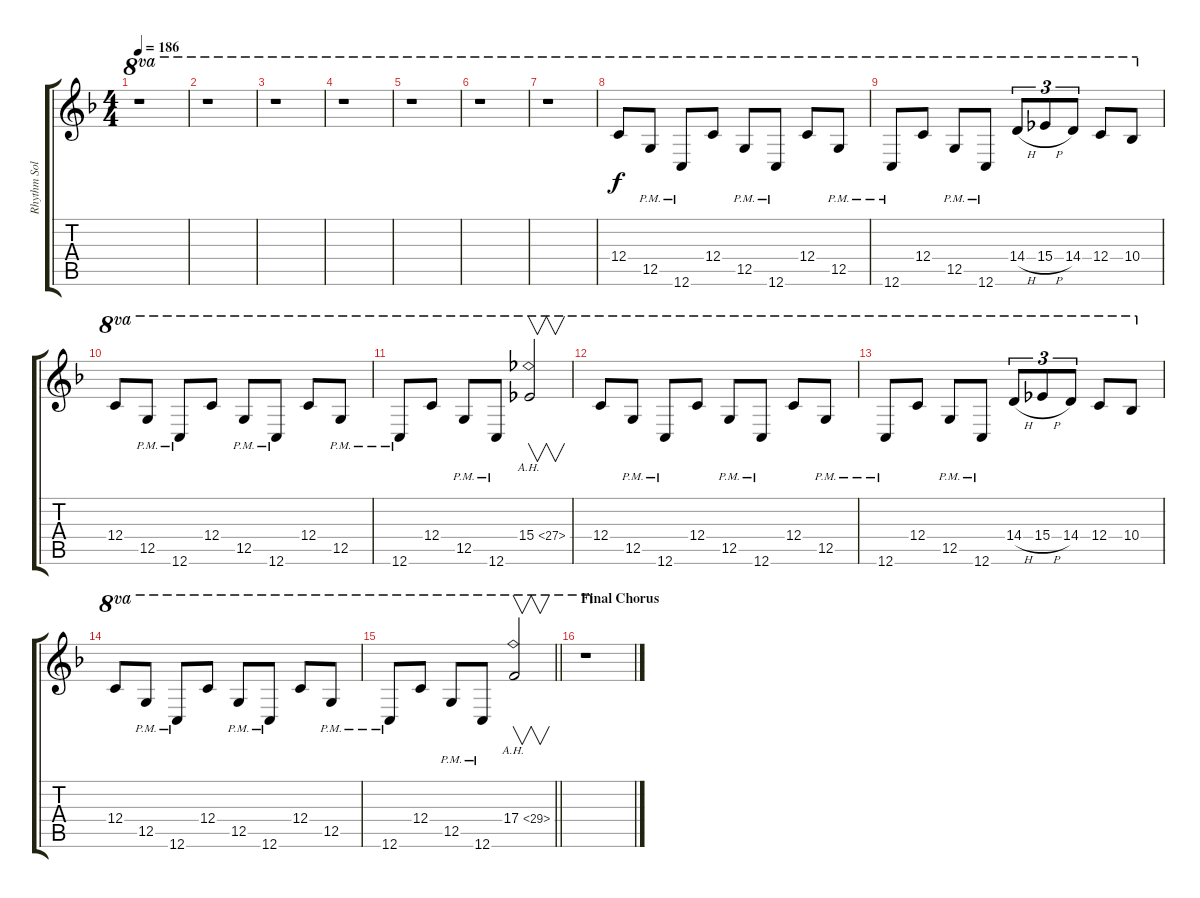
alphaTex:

\track ("Rhythm Solo" "Rhythm Sol") {instrument overdrivenguitar}
\staff {score tabs}
\tuning (D4 A3 F3 C3 G2 C2) {hide}
\ts (4 4)
\tempo 186
\clef g2
\ks f
r.1{ot 8va dy f} |
r.1{ot 8va} |
r.1{ot 8va} |
r.1{ot 8va} |
r.1{ot 8va} |
r.1{ot 8va} |
r.1{ot 8va} |
12.4.8{ot 8va} 12.5{pm}.8{ot 8va} 12.6{pm}.8{ot 8va} 12.4.8{ot 8va} 12.5{pm}.8{ot 8va} 12.6{pm}.8{ot 8va} 12.4.8{ot 8va} 12.5{pm}.8{ot 8va} |
12.6{pm}.8{ot 8va} 12.4.8{ot 8va} 12.5{pm}.8{ot 8va} 12.6{pm}.8{ot 8va} 14.4{h}.8{tu (3 2) ot 8va} 15.4{h}.8{tu (3 2) ot 8va} 14.4.8{tu (3 2) ot 8va} 12.4.8{ot 8va} 10.4.8{ot 8va} |
12.4.8{ot 8va} 12.5{pm}.8{ot 8va} 12.6{pm}.8{ot 8va} 12.4.8{ot 8va} 12.5{pm}.8{ot 8va} 12.6{pm}.8{ot 8va} 12.4.8{ot 8va} 12.5{pm}.8{ot 8va} |
12.6{pm}.8{ot 8va} 12.4.8{ot 8va} 12.5{pm}.8{ot 8va} 12.6{pm}.8{ot 8va} 15.4{ah 12}.2{v ot 8va} |
12.4.8{ot 8va} 12.5{pm}.8{ot 8va} 12.6{pm}.8{ot 8va} 12.4.8{ot 8va} 12.5{pm}.8{ot 8va} 12.6{pm}.8{ot 8va} 12.4.8{ot 8va} 12.5{pm}.8{ot 8va} |
12.6{pm}.8{ot 8va} 12.4.8{ot 8va} 12.5{pm}.8{ot 8va} 12.6{pm}.8{ot 8va} 14.4{h}.8{tu (3 2) ot 8va} 15.4{h}.8{tu (3 2) ot 8va} 14.4.8{tu (3 2) ot 8va} 12.4.8{ot 8va} 10.4.8{ot 8va} |
12.4.8{ot 8va} 12.5{pm}.8{ot 8va} 12.6{pm}.8{ot 8va} 12.4.8{ot 8va} 12.5{pm}.8{ot 8va} 12.6{pm}.8{ot 8va} 12.4.8{ot 8va} 12.5{pm}.8{ot 8va} |
\barLineRight lightlight
12.6{pm}.8{ot 8va} 12.4.8{ot 8va} 12.5{pm}.8{ot 8va} 12.6{pm}.8{ot 8va} 17.4{ah 12}.2{v ot 8va} |
\section ("" "Final Chorus")
r.1{ot 8va}
